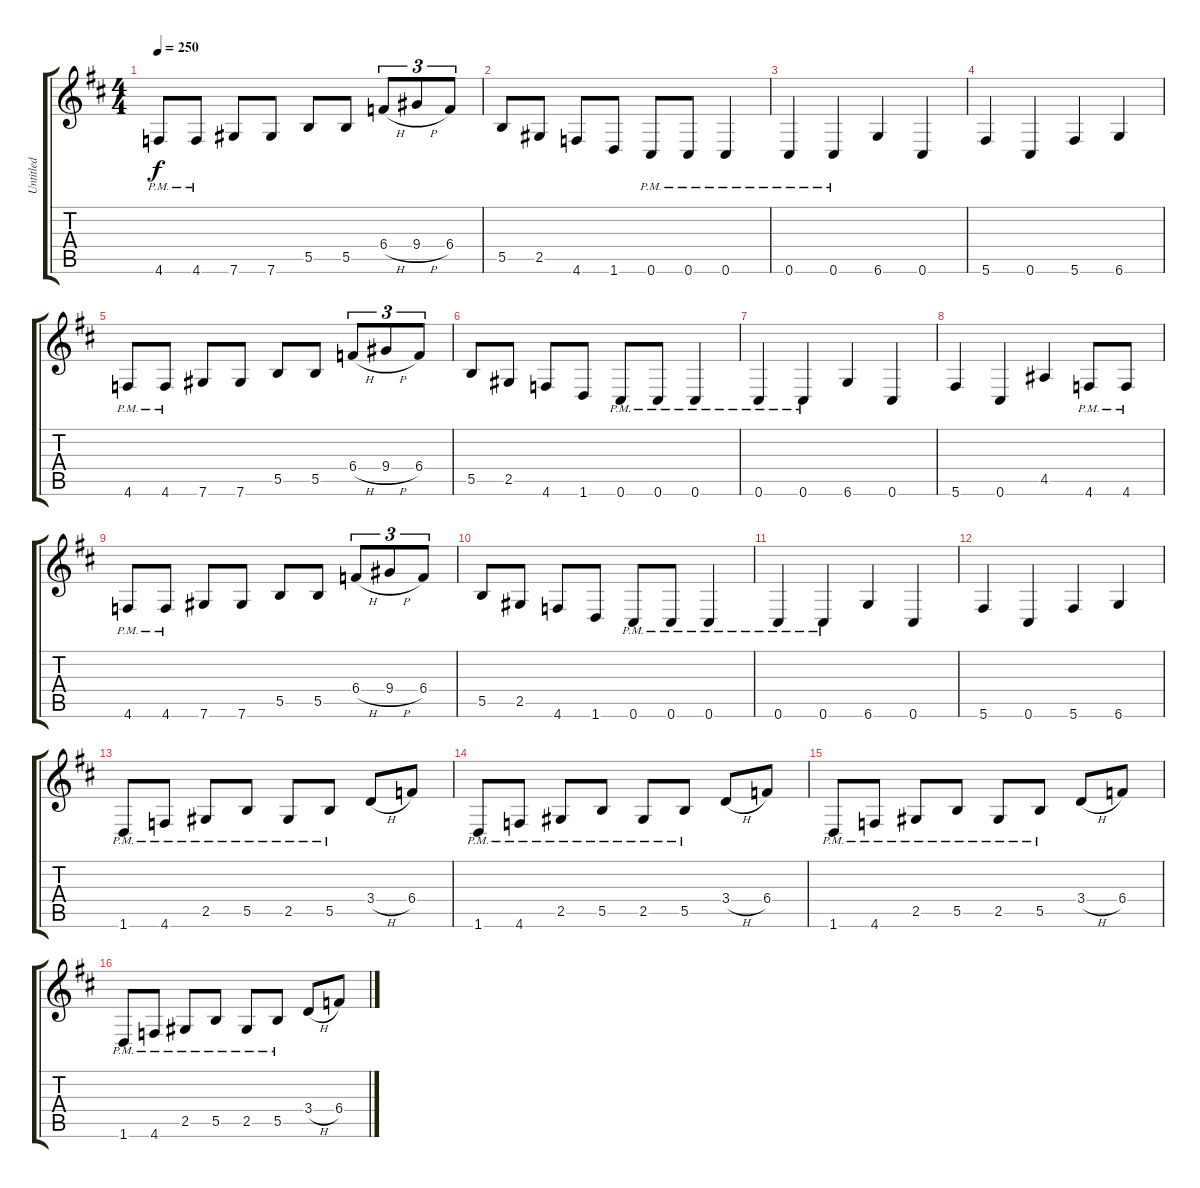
\track ("Untitled" "Untitled") {instrument distortionguitar}
\staff {score tabs}
\tuning (Db4 Ab3 E3 B2 Gb2 Db2) {hide}
\ts (4 4)
\tempo 250
\clef g2
\ks d
4.6{pm}.8{dy f} 4.6{pm}.8 7.6.8 7.6.8 5.5.8 5.5.8 6.4{h}.8{tu (3 2)} 9.4{h}.8{tu (3 2)} 6.4.8{tu (3 2)} |
5.5.8 2.5.8 4.6.8 1.6.8 0.6{pm}.8 0.6{pm}.8 0.6{pm}.4 |
0.6{pm}.4 0.6{pm}.4 6.6.4 0.6.4 |
5.6.4 0.6.4 5.6.4 6.6.4 |
4.6{pm}.8 4.6{pm}.8 7.6.8 7.6.8 5.5.8 5.5.8 6.4{h}.8{tu (3 2)} 9.4{h}.8{tu (3 2)} 6.4.8{tu (3 2)} |
5.5.8 2.5.8 4.6.8 1.6.8 0.6{pm}.8 0.6{pm}.8 0.6{pm}.4 |
0.6{pm}.4 0.6{pm}.4 6.6.4 0.6.4 |
5.6.4 0.6.4 4.5.4 4.6{pm}.8 4.6{pm}.8 |
4.6{pm}.8 4.6{pm}.8 7.6.8 7.6.8 5.5.8 5.5.8 6.4{h}.8{tu (3 2)} 9.4{h}.8{tu (3 2)} 6.4.8{tu (3 2)} |
5.5.8 2.5.8 4.6.8 1.6.8 0.6{pm}.8 0.6{pm}.8 0.6{pm}.4 |
0.6{pm}.4 0.6{pm}.4 6.6.4 0.6.4 |
5.6.4 0.6.4 5.6.4 6.6.4 |
1.6{pm}.8 4.6{pm}.8 2.5{pm}.8 5.5{pm}.8 2.5{pm}.8 5.5{pm}.8 3.4{h}.8 6.4.8 |
1.6{pm}.8 4.6{pm}.8 2.5{pm}.8 5.5{pm}.8 2.5{pm}.8 5.5{pm}.8 3.4{h}.8 6.4.8 |
1.6{pm}.8 4.6{pm}.8 2.5{pm}.8 5.5{pm}.8 2.5{pm}.8 5.5{pm}.8 3.4{h}.8 6.4.8 |
1.6{pm}.8 4.6{pm}.8 2.5{pm}.8 5.5{pm}.8 2.5{pm}.8 5.5{pm}.8 3.4{h}.8 6.4.8
